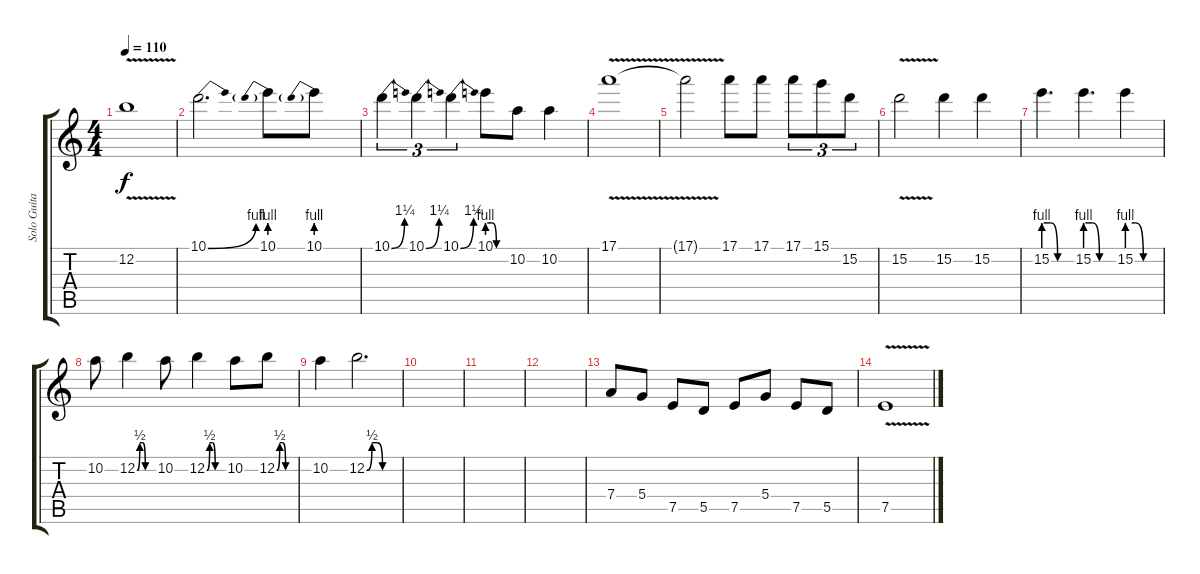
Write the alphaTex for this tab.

\track ("Solo Guitar" "Solo Guita") {instrument distortionguitar}
\staff {score tabs}
\tuning (E4 B3 G3 D3 A2 E2) {hide}
\ts (4 4)
\tempo 110
\clef g2
\ks c
12.2{v t}.1{dy f} |
10.1{be (bend 0 0 60 4)}.2{d} 10.1{be (prebend 0 4 60 4)}.8 10.1{be (prebend 0 4 60 4)}.8 |
10.1{be (bend 0 0 60 5)}.4{tu (3 2)} 10.1{be (bend 0 0 60 5)}.4{tu (3 2)} 10.1{be (bend 0 0 60 5)}.4{tu (3 2)} 10.1{be (custom 0 4 15 4 30 0 60 0)}.8 10.2.8 10.2.4 |
17.1{v}.1 |
17.1{t}.2 17.1.8 17.1.8 17.1.8{tu (3 2)} 15.1.8{tu (3 2)} 15.2.8{tu (3 2)} |
15.2{v}.2 15.2.4 15.2.4 |
15.2{be (custom 0 4 15 4 30 0 60 0)}.4{d} 15.2{be (custom 0 4 15 4 30 0 60 0)}.4{d} 15.2{be (custom 0 4 15 4 30 0 60 0)}.4 |
10.2.8 12.2{be (custom 0 0 10 2 20 2 30 0 60 0)}.4 10.2.8 12.2{be (custom 0 0 10 2 20 2 30 0 60 0)}.4 10.2.8 12.2{be (custom 0 0 10 2 20 2 30 0 60 0)}.8 |
10.2.4 12.2{be (custom 0 0 10 2 20 2 30 0 60 0)}.2{d} |
|
|
|
7.4.8 5.4.8 7.5.8 5.5.8 7.5.8 5.4.8 7.5.8 5.5.8 |
7.5{v}.1
